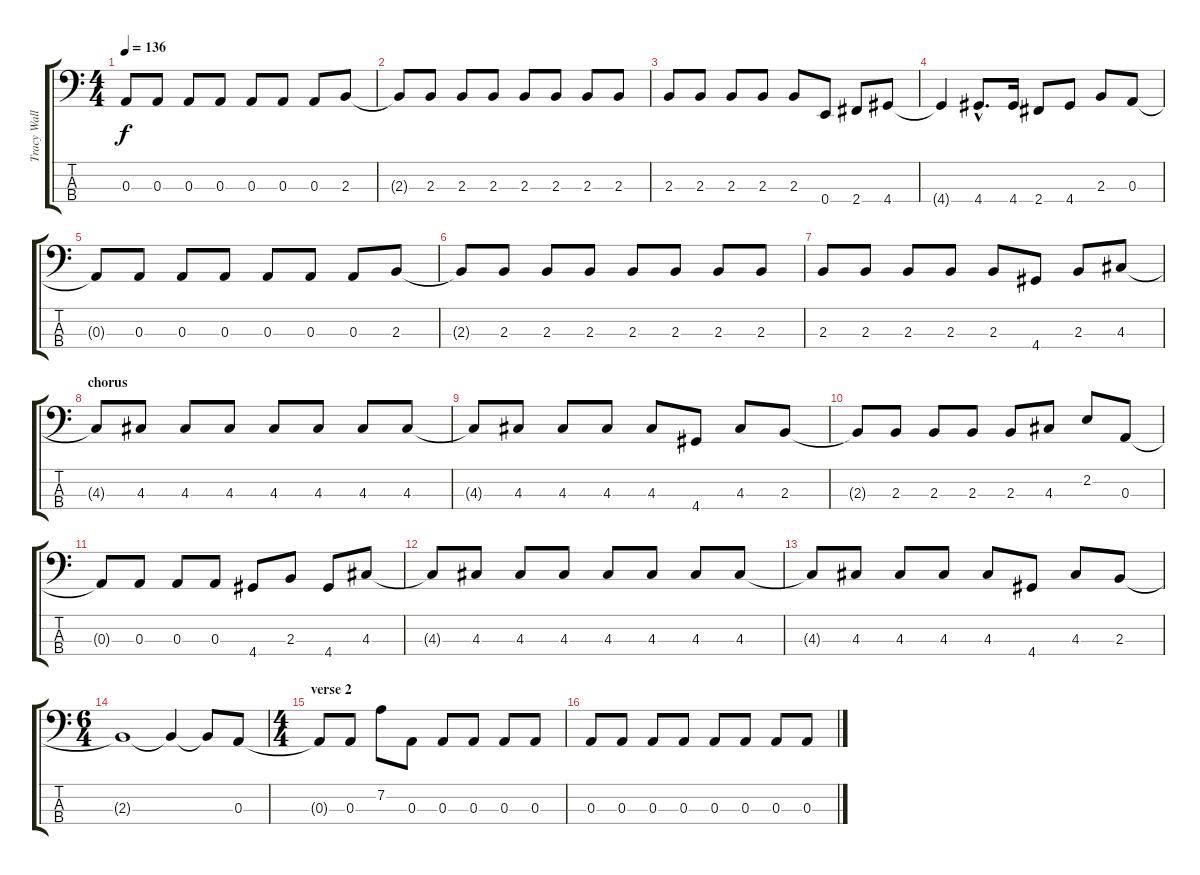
\track ("Tracy Wallach" "Tracy Wall") {instrument electricbasspick}
\staff {score tabs}
\tuning (G2 D2 A1 E1) {hide}
\ts (4 4)
\tempo 136
\clef f4
\ks c
0.3{t}.8{dy f} 0.3.8 0.3.8 0.3.8 0.3.8 0.3.8 0.3.8 2.3.8 |
2.3{t}.8 2.3.8 2.3.8 2.3.8 2.3.8 2.3.8 2.3.8 2.3.8 |
2.3.8 2.3.8 2.3.8 2.3.8 2.3.8 0.4.8 2.4.8 4.4.8 |
4.4{t}.4 4.4{hac}.8{d} 4.4.16 2.4.8 4.4.8 2.3.8 0.3.8 |
0.3{t}.8 0.3.8 0.3.8 0.3.8 0.3.8 0.3.8 0.3.8 2.3.8 |
2.3{t}.8 2.3.8 2.3.8 2.3.8 2.3.8 2.3.8 2.3.8 2.3.8 |
2.3.8 2.3.8 2.3.8 2.3.8 2.3.8 4.4.8 2.3.8 4.3.8 |
\section ("" "chorus")
4.3{t}.8 4.3.8 4.3.8 4.3.8 4.3.8 4.3.8 4.3.8 4.3.8 |
4.3{t}.8 4.3.8 4.3.8 4.3.8 4.3.8 4.4.8 4.3.8 2.3.8 |
2.3{t}.8 2.3.8 2.3.8 2.3.8 2.3.8 4.3.8 2.2.8 0.3.8 |
0.3{t}.8 0.3.8 0.3.8 0.3.8 4.4.8 2.3.8 4.4.8 4.3.8 |
4.3{t}.8 4.3.8 4.3.8 4.3.8 4.3.8 4.3.8 4.3.8 4.3.8 |
4.3{t}.8 4.3.8 4.3.8 4.3.8 4.3.8 4.4.8 4.3.8 2.3.8 |
\ts (6 4)
2.3{t}.1 2.3{t}.4 2.3{t}.8 0.3.8 |
\ts (4 4)
\section ("" "verse 2")
0.3{t}.8 0.3.8 7.2.8 0.3.8 0.3.8 0.3.8 0.3.8 0.3.8 |
0.3.8 0.3.8 0.3.8 0.3.8 0.3.8 0.3.8 0.3.8 0.3.8
